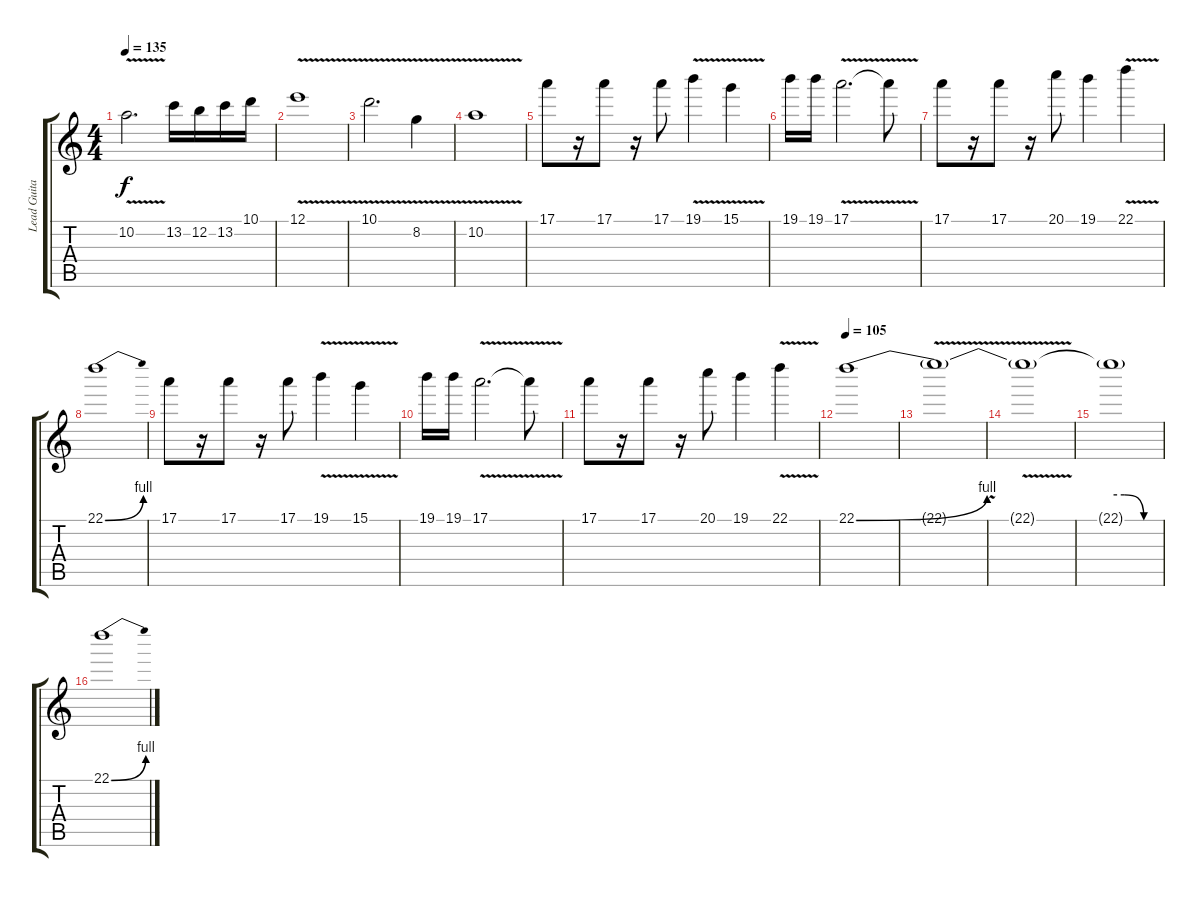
\track ("Lead Guitar 1" "Lead Guita") {instrument overdrivenguitar}
\staff {score tabs}
\tuning (E4 B3 G3 D3 A2 E2) {hide}
\ts (4 4)
\tempo 135
\clef g2
\ks c
10.2{v}.2{d dy f} 13.2.16 12.2.16 13.2.16 10.1.16 |
12.1{v}.1 |
10.1{v}.2{d} 8.2{v}.4 |
10.2{v}.1 |
17.1.8 r.16 17.1.8 r.16 17.1.8 19.1{v}.4 15.1{v}.4 |
19.1.16 19.1.16 17.1{v}.2{d} 17.1{t}.8 |
17.1.8 r.16 17.1.8 r.16 20.1.8 19.1.4 22.1{v}.4 |
22.1{be (bend 0 0 60 4)}.1 |
17.1.8 r.16 17.1.8 r.16 17.1.8 19.1{v}.4 15.1{v}.4 |
19.1.16 19.1.16 17.1{v}.2{d} 17.1{t}.8 |
17.1.8 r.16 17.1.8 r.16 20.1.8 19.1.4 22.1{v}.4 |
\tempo 105
22.1{be (bend 0 0 60 4)}.1 |
22.1{v t}.1 |
22.1{t}.1 |
22.1{be (custom 0 4 15 4 40 0 60 0) t}.1 |
22.1{be (bend 0 0 60 4)}.1
